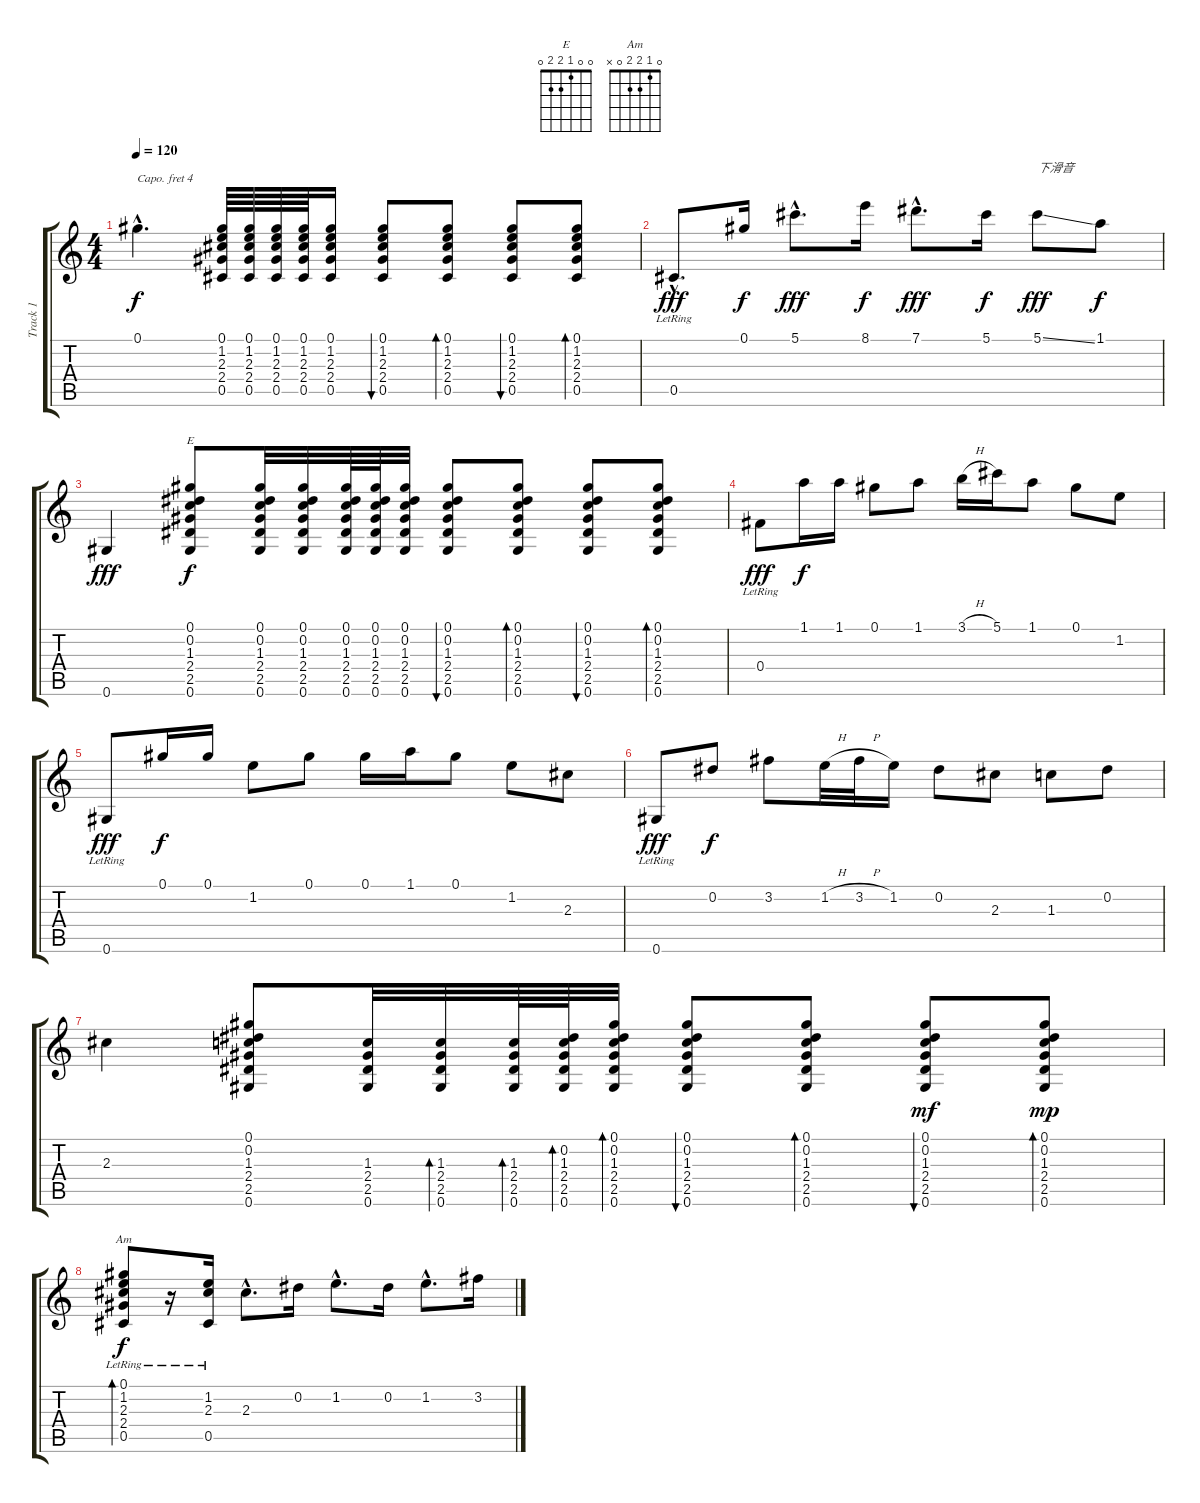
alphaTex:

\track ("Track 1" "Track 1") {instrument acousticguitarnylon}
\staff {score tabs}
\capo 4
\tuning (E4 B3 G3 D3 A2 E2) {hide}
\chord ("E" 0 0 1 2 2 0)
\chord ("Am" 0 1 2 2 0 x)
\ts (4 4)
\tempo 120
\clef g2
\ks c
0.1{hac}.4{d dy f} (0.1 1.2 2.3 2.4 0.5).64 (0.1 1.2 2.3 2.4 0.5).64 (0.1 1.2 2.3 2.4 0.5).64 (0.1 1.2 2.3 2.4 0.5).64 (0.1 1.2 2.3 2.4 0.5).16 (0.1 1.2 2.3 2.4 0.5).8{bu 60} (0.1 1.2 2.3 2.4 0.5).8{bd 60} (0.1 1.2 2.3 2.4 0.5).8{bu 60} (0.1 1.2 2.3 2.4 0.5).8{bd 60} |
0.5{hac lr}.8{d dy fff} 0.1.16{dy f} 5.1{hac}.8{d dy fff} 8.1.16{dy f} 7.1{hac}.8{d dy fff} 5.1.16{dy f} 5.1{ss}.8{txt "下滑音" dy fff} 1.1.8{dy f} |
0.6.4{dy fff} (0.1 0.2 1.3 2.4 2.5 0.6).8{ch "E" dy f} (0.1 0.2 1.3 2.4 2.5 0.6).32 (0.1 0.2 1.3 2.4 2.5 0.6).32 (0.1 0.2 1.3 2.4 2.5 0.6).64 (0.1 0.2 1.3 2.4 2.5 0.6).64 (0.1 0.2 1.3 2.4 2.5 0.6).32 (0.1 0.2 1.3 2.4 2.5 0.6).8{bu 30} (0.1 0.2 1.3 2.4 2.5 0.6).8{bd 30} (0.1 0.2 1.3 2.4 2.5 0.6).8{bu 30} (0.1 0.2 1.3 2.4 2.5 0.6).8{bd 30} |
0.4{lr}.8{dy fff} 1.1.16{dy f} 1.1.16 0.1.8 1.1.8 3.1{h}.16 5.1.16 1.1.8 0.1.8 1.2.8 |
0.6{lr}.8{dy fff} 0.1.16{dy f} 0.1.16 1.2.8 0.1.8 0.1.16 1.1.16 0.1.8 1.2.8 2.3.8 |
0.6{lr}.8{dy fff} 0.2.8{dy f} 3.2.8 1.2{h}.32 3.2{h}.32 1.2.16 0.2.8 2.3.8 1.3.8 0.2.8 |
2.3.4 (0.1 0.2 1.3 2.4 2.5 0.6).8 (1.3 2.4 2.5 0.6).32 (1.3 2.4 2.5 0.6).32{bd 30} (1.3 2.4 2.5 0.6).64{bd 30} (0.2 1.3 2.4 2.5 0.6).64{bd 30} (0.1 0.2 1.3 2.4 2.5 0.6).32{bd 30} (0.1 0.2 1.3 2.4 2.5 0.6).8{bu 30} (0.1 0.2 1.3 2.4 2.5 0.6).8{bd 30} (0.1 0.2 1.3 2.4 2.5 0.6).8{bu 30 dy mf} (0.1 0.2 1.3 2.4 2.5 0.6).8{bd 30 dy mp} |
(0.1 1.2 2.3 2.4 0.5{lr}).8{bd 30 ch "Am" dy f} r.16 (1.2 2.3 0.5{lr}).16 2.3{hac}.8{d} 0.2.16 1.2{hac}.8{d} 0.2.16 1.2{hac}.8{d} 3.2.16
